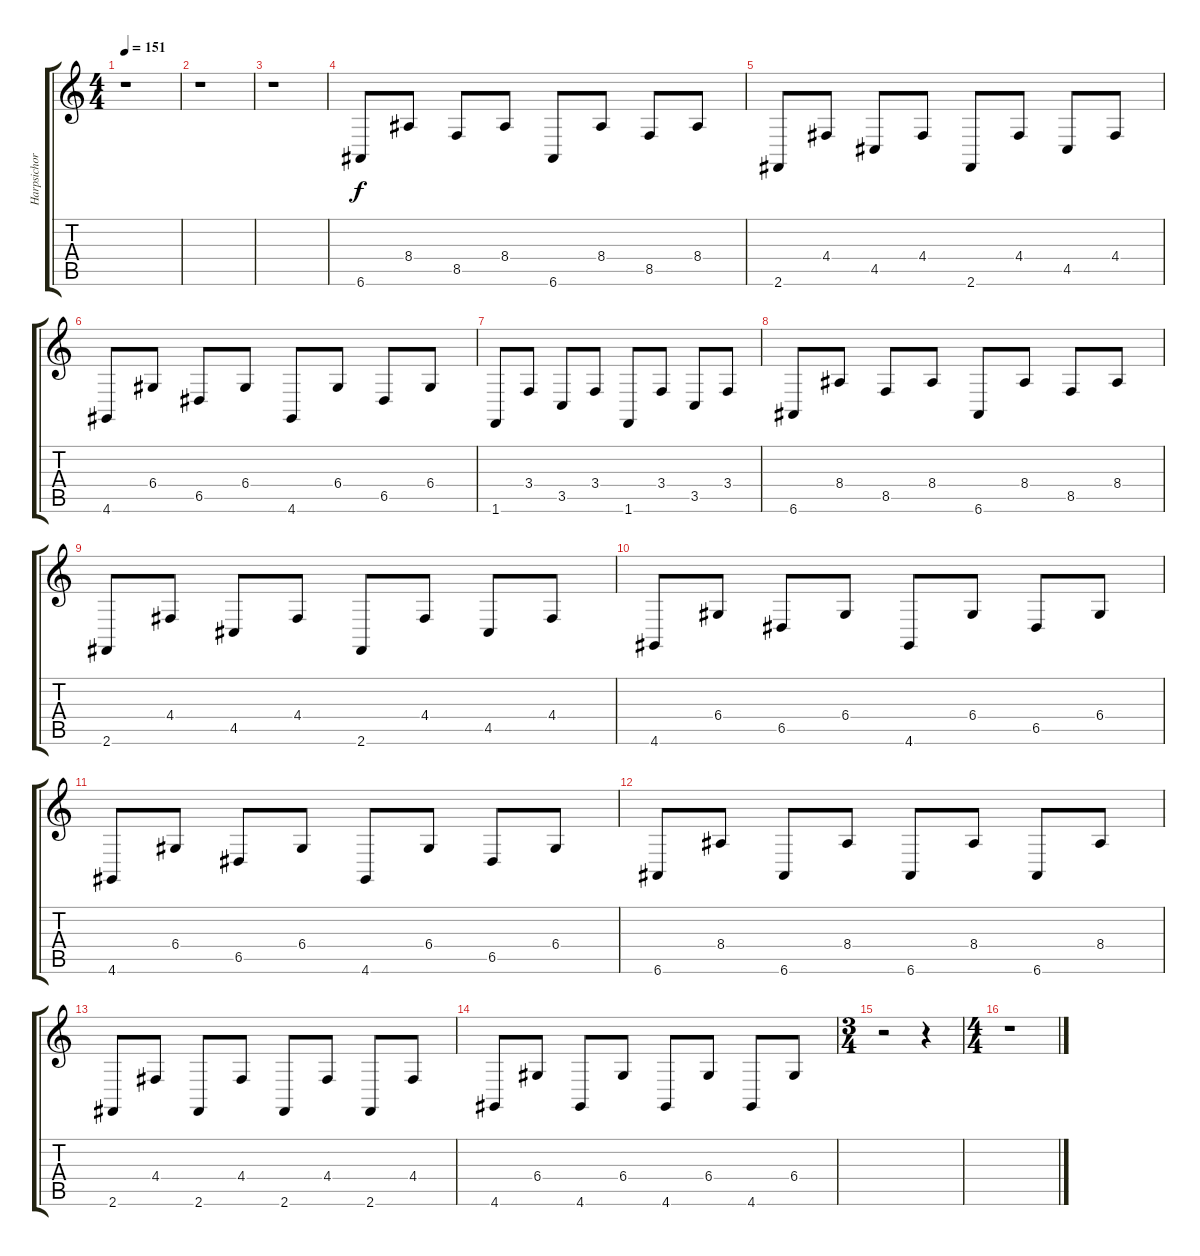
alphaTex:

\track ("Harpsichord - Left" "Harpsichor") {instrument harpsichord}
\staff {score tabs}
\tuning (E4 B3 G3 D3 A2 E2) {hide}
\ts (4 4)
\tempo 151
\clef g2
\ks c
r.1{dy f} |
r.1 |
r.1 |
\section ("" "")
6.6.8 8.4.8 8.5.8 8.4.8 6.6.8 8.4.8 8.5.8 8.4.8 |
2.6.8 4.4.8 4.5.8 4.4.8 2.6.8 4.4.8 4.5.8 4.4.8 |
4.6.8 6.4.8 6.5.8 6.4.8 4.6.8 6.4.8 6.5.8 6.4.8 |
1.6.8 3.4.8 3.5.8 3.4.8 1.6.8 3.4.8 3.5.8 3.4.8 |
6.6.8 8.4.8 8.5.8 8.4.8 6.6.8 8.4.8 8.5.8 8.4.8 |
2.6.8 4.4.8 4.5.8 4.4.8 2.6.8 4.4.8 4.5.8 4.4.8 |
4.6.8 6.4.8 6.5.8 6.4.8 4.6.8 6.4.8 6.5.8 6.4.8 |
4.6.8 6.4.8 6.5.8 6.4.8 4.6.8 6.4.8 6.5.8 6.4.8 |
\section ("" "")
6.6.8{volume 14} 8.4.8 6.6.8 8.4.8 6.6.8 8.4.8 6.6.8 8.4.8 |
2.6.8 4.4.8 2.6.8 4.4.8 2.6.8 4.4.8 2.6.8 4.4.8 |
4.6.8 6.4.8 4.6.8 6.4.8 4.6.8 6.4.8 4.6.8 6.4.8 |
\ts (3 4)
r.2 r.4 |
\ts (4 4)
r.1
